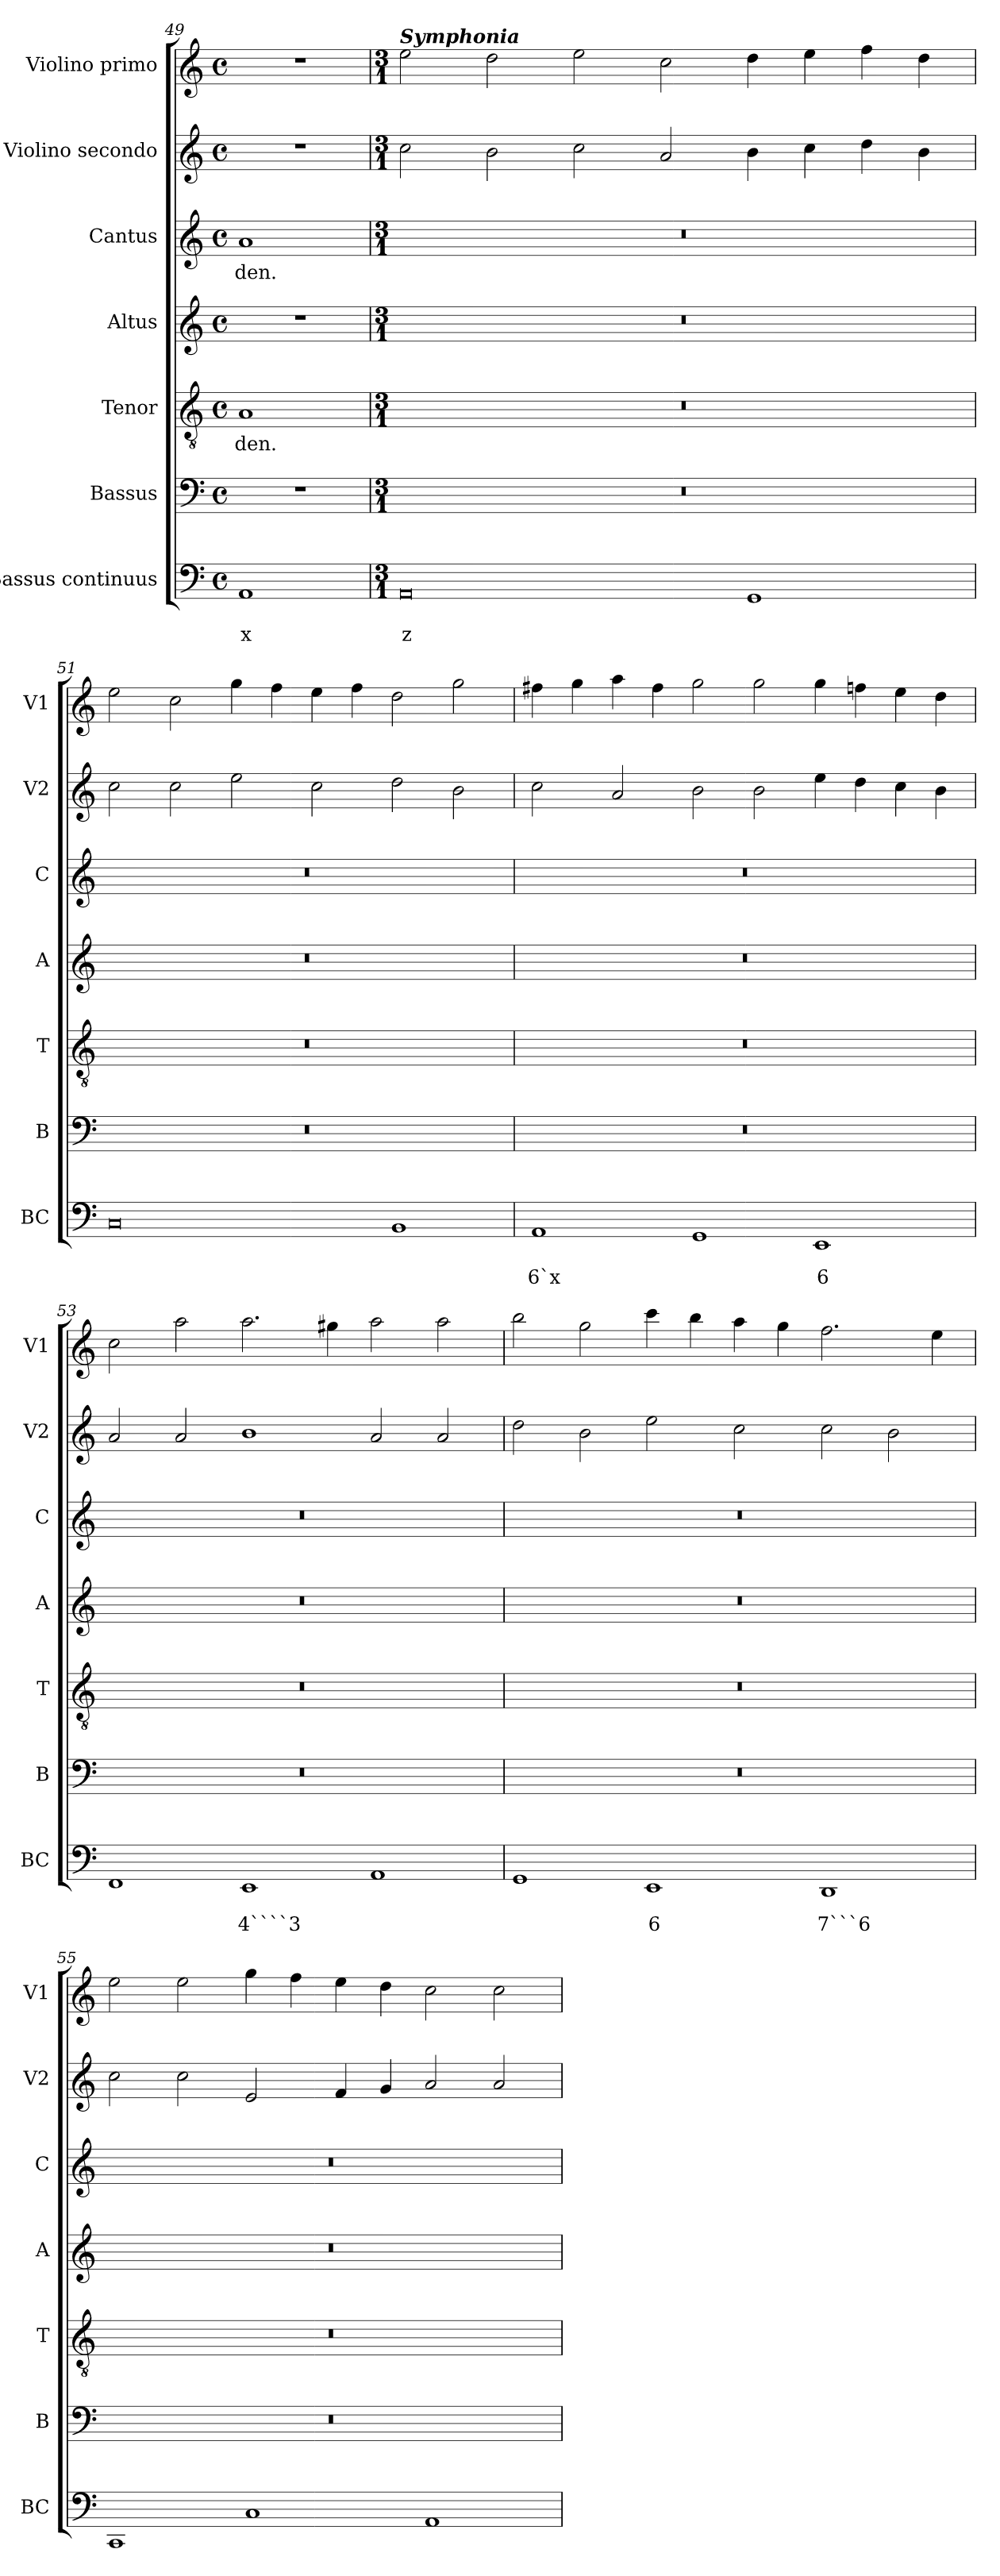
**kern	**text	**text	**kern	**kern	**text	**kern	**kern	**text	**kern	**kern
*part7	*part7	*part7	*part6	*part5	*part5	*part4	*part3	*part3	*part2	*part1
*staff7	*staff7	*staff7	*staff6	*staff5	*staff5	*staff4	*staff3	*staff3	*staff2	*staff1
*I"Bassus continuus	*	*	*I"Bassus	*I"Tenor	*	*I"Altus	*I"Cantus	*	*I"Violino secondo	*I"Violino primo
*I'BC	*	*	*I'B	*I'T	*	*I'A	*I'C	*	*I'V2	*I'V1
*clefF4	*	*	*clefF4	*clefGv2	*	*clefG2	*clefG2	*	*clefG2	*clefG2
*k[]	*	*	*k[]	*k[]	*	*k[]	*k[]	*	*k[]	*k[]
*C:	*	*	*C:	*C:	*	*C:	*C:	*	*C:	*C:
*M4/4	*	*	*M4/4	*M4/4	*	*M4/4	*M4/4	*	*M4/4	*M4/4
*met(c)	*	*	*met(c)	*met(c)	*	*met(c)	*met(c)	*	*met(c)	*met(c)
=49	=49	=49	=49	=49	=49	=49	=49	=49	=49	=49
!	!	!LO:LY:b	!	!	!LO:LY:b	!	!	!LO:LY:b	!	!
1AA	.	x	1r	1A	-den.	1r	1a	-den.	1r	1r
!!LO:LB:g=z
=50	=50	=50	=50	=50	=50	=50	=50	=50	=50	=50
*M3/1	*	*	*M3/1	*M3/1	*	*M3/1	*M3/1	*	*M3/1	*M3/1
!	!	!	!	!	!	!	!	!	!	!LO:TX:a:Bi:t=Symphonia
!	!	!LO:LY:b	!	!	!	!	!	!	!	!
0AA	.	z	0.r	0.r	.	0.r	0.r	.	2cc\	2ee\
.	.	.	.	.	.	.	.	.	2b\	2dd\
.	.	.	.	.	.	.	.	.	2cc\	2ee\
.	.	.	.	.	.	.	.	.	2a/	2cc\
1GG	.	.	.	.	.	.	.	.	4b\	4dd\
.	.	.	.	.	.	.	.	.	4cc\	4ee\
.	.	.	.	.	.	.	.	.	4dd\	4ff\
.	.	.	.	.	.	.	.	.	4b\	4dd\
=51	=51	=51	=51	=51	=51	=51	=51	=51	=51	=51
0C	.	.	0.r	0.r	.	0.r	0.r	.	2cc\	2ee\
.	.	.	.	.	.	.	.	.	2cc\	2cc\
.	.	.	.	.	.	.	.	.	2ee\	4gg\
.	.	.	.	.	.	.	.	.	.	4ff\
.	.	.	.	.	.	.	.	.	2cc\	4ee\
.	.	.	.	.	.	.	.	.	.	4ff\
1BB	.	.	.	.	.	.	.	.	2dd\	2dd\
.	.	.	.	.	.	.	.	.	2b\	2gg\
=52	=52	=52	=52	=52	=52	=52	=52	=52	=52	=52
!	!	!LO:LY:b	!	!	!	!	!	!	!	!
1AA	.	6`x	0.r	0.r	.	0.r	0.r	.	2cc\	4ff#X\
.	.	.	.	.	.	.	.	.	.	4gg\
.	.	.	.	.	.	.	.	.	2a/	4aa\
.	.	.	.	.	.	.	.	.	.	4ff#\
1GG	.	.	.	.	.	.	.	.	2b\	2gg\
.	.	.	.	.	.	.	.	.	2b\	2gg\
!	!	!LO:LY:b	!	!	!	!	!	!	!	!
1EE	.	6	.	.	.	.	.	.	4ee\	4gg\
.	.	.	.	.	.	.	.	.	4dd\	4ffn\
.	.	.	.	.	.	.	.	.	4cc\	4ee\
.	.	.	.	.	.	.	.	.	4b\	4dd\
=53	=53	=53	=53	=53	=53	=53	=53	=53	=53	=53
1FF	.	.	0.r	0.r	.	0.r	0.r	.	2a/	2cc\
.	.	.	.	.	.	.	.	.	2a/	2aa\
!	!	!LO:LY:b	!	!	!	!	!	!	!	!
1EE	.	4````3	.	.	.	.	.	.	1b	2.aa\
.	.	.	.	.	.	.	.	.	.	4gg#X\
1AA	.	.	.	.	.	.	.	.	2a/	2aa\
.	.	.	.	.	.	.	.	.	2a/	2aa\
=54	=54	=54	=54	=54	=54	=54	=54	=54	=54	=54
1GG	.	.	0.r	0.r	.	0.r	0.r	.	2dd\	2bb\
.	.	.	.	.	.	.	.	.	2b\	2gg\
!	!	!LO:LY:b	!	!	!	!	!	!	!	!
1EE	.	6	.	.	.	.	.	.	2ee\	4ccc\
.	.	.	.	.	.	.	.	.	.	4bb\
.	.	.	.	.	.	.	.	.	2cc\	4aa\
.	.	.	.	.	.	.	.	.	.	4gg\
!	!	!LO:LY:b	!	!	!	!	!	!	!	!
1DD	.	7```6	.	.	.	.	.	.	2cc\	2.ff\
.	.	.	.	.	.	.	.	.	2b\	.
.	.	.	.	.	.	.	.	.	.	4ee\
!!LO:LB:g=z
=55	=55	=55	=55	=55	=55	=55	=55	=55	=55	=55
1CC	.	.	0.r	0.r	.	0.r	0.r	.	2cc\	2ee\
.	.	.	.	.	.	.	.	.	2cc\	2ee\
1C	.	.	.	.	.	.	.	.	2e/	4gg\
.	.	.	.	.	.	.	.	.	.	4ff\
.	.	.	.	.	.	.	.	.	4f/	4ee\
.	.	.	.	.	.	.	.	.	4g/	4dd\
1AA	.	.	.	.	.	.	.	.	2a/	2cc\
.	.	.	.	.	.	.	.	.	2a/	2cc\
=	=	=	=	=	=	=	=	=	=	=
*-	*-	*-	*-	*-	*-	*-	*-	*-	*-	*-
